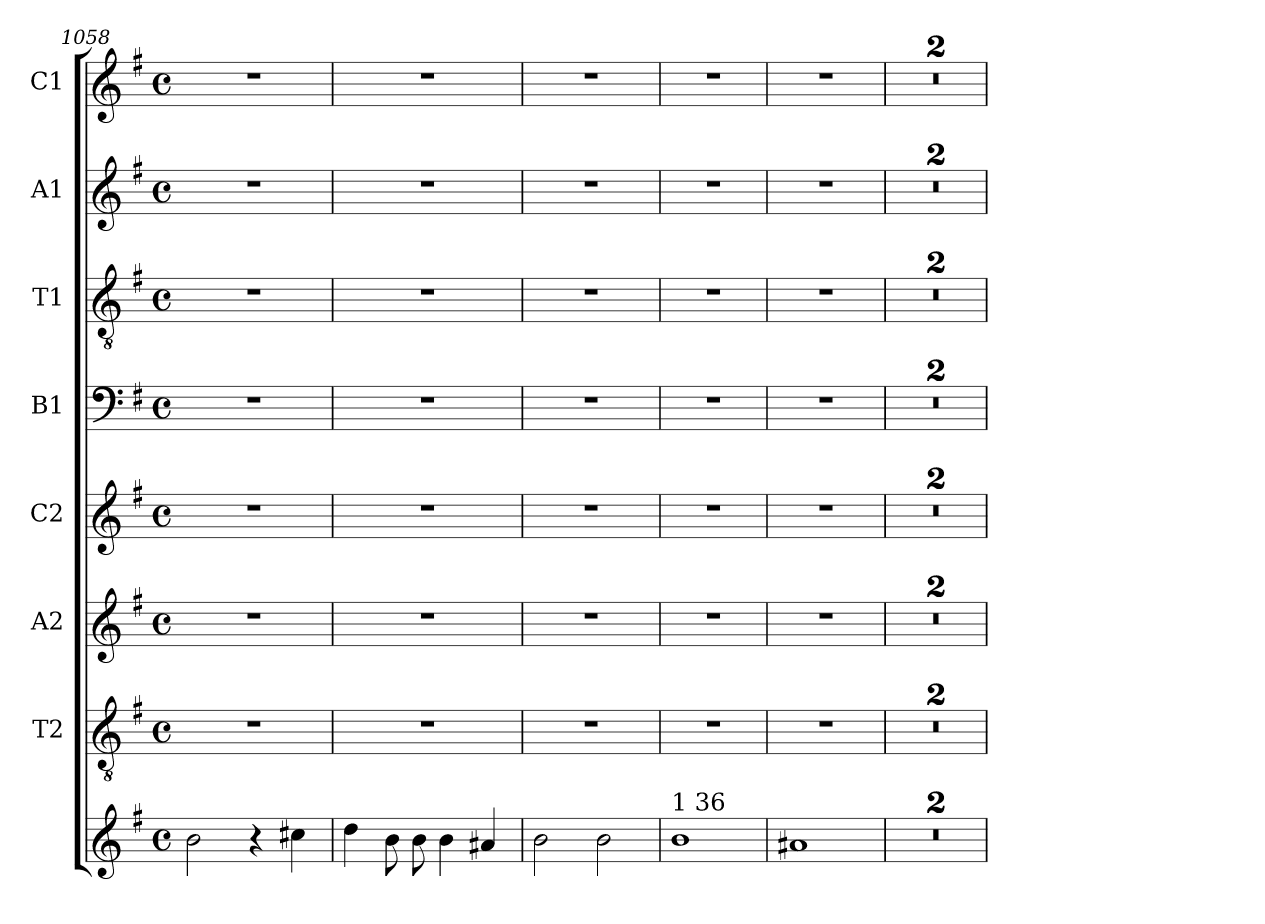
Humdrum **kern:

**kern	**kern	**kern	**kern	**kern	**kern	**kern	**kern
*part8	*part7	*part6	*part5	*part4	*part3	*part2	*part1
*staff8	*staff7	*staff6	*staff5	*staff4	*staff3	*staff2	*staff1
*	*I"T2	*I"A2	*I"C2	*I"B1	*I"T1	*I"A1	*I"C1
*	*I'T2	*I'A2	*I'C2	*I'B1	*I'T1	*I'A1	*I'C1
*clefG2	*clefGv2	*clefG2	*clefG2	*clefF4	*clefGv2	*clefG2	*clefG2
*k[f#]	*k[f#]	*k[f#]	*k[f#]	*k[f#]	*k[f#]	*k[f#]	*k[f#]
*G:	*G:	*G:	*G:	*G:	*G:	*G:	*G:
*M4/4	*M4/4	*M4/4	*M4/4	*M4/4	*M4/4	*M4/4	*M4/4
*met(c)	*met(c)	*met(c)	*met(c)	*met(c)	*met(c)	*met(c)	*met(c)
=1058	=1058	=1058	=1058	=1058	=1058	=1058	=1058
2b\	1r	1r	1r	1r	1r	1r	1r
4r	.	.	.	.	.	.	.
4cc#X\	.	.	.	.	.	.	.
=1059	=1059	=1059	=1059	=1059	=1059	=1059	=1059
4dd\	1r	1r	1r	1r	1r	1r	1r
8b\	.	.	.	.	.	.	.
8b\	.	.	.	.	.	.	.
4b\	.	.	.	.	.	.	.
4a#X/	.	.	.	.	.	.	.
=1060	=1060	=1060	=1060	=1060	=1060	=1060	=1060
2b\	1r	1r	1r	1r	1r	1r	1r
2b\	.	.	.	.	.	.	.
!!LO:LB:g=z
=1061	=1061	=1061	=1061	=1061	=1061	=1061	=1061
!LO:TX:a:t=1 36	!	!	!	!	!	!	!
1b	1r	1r	1r	1r	1r	1r	1r
=1062	=1062	=1062	=1062	=1062	=1062	=1062	=1062
1a#X	1r	1r	1r	1r	1r	1r	1r
=1063	=1063	=1063	=1063	=1063	=1063	=1063	=1063
1r	1r	1r	1r	1r	1r	1r	1r
=1064	=1064	=1064	=1064	=1064	=1064	=1064	=1064
1r	1r	1r	1r	1r	1r	1r	1r
=	=	=	=	=	=	=	=
*-	*-	*-	*-	*-	*-	*-	*-
